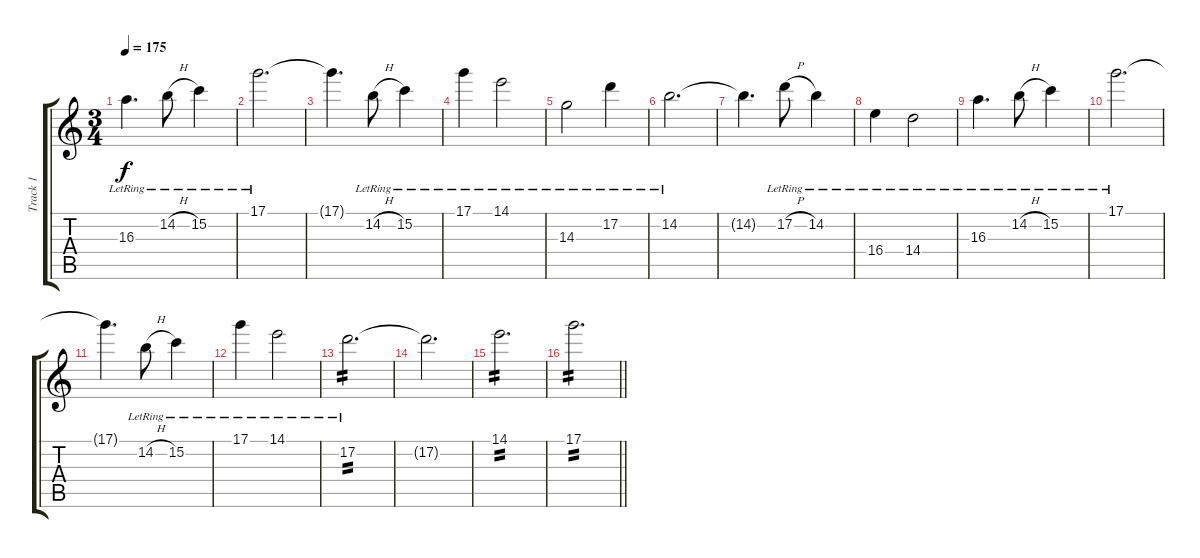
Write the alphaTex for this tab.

\track ("Track 1" "Track 1") {instrument overdrivenguitar}
\staff {score tabs}
\tuning (D4 A3 F3 C3 G2 D2) {hide}
\ts (3 4)
\tempo 175
\clef g2
\ks c
16.3{lr}.4{d dy f} 14.2{h lr}.8 15.2{lr}.4 |
17.1{lr}.2{d} |
17.1{t}.4{d} 14.2{h lr}.8 15.2{lr}.4 |
17.1{lr}.4 14.1{lr}.2 |
14.3{lr}.2 17.2{lr}.4 |
14.2{lr}.2{d} |
14.2{t}.4{d} 17.2{h lr}.8 14.2{lr}.4 |
16.4{lr}.4 14.4{lr}.2 |
16.3{lr}.4{d} 14.2{h lr}.8 15.2{lr}.4 |
17.1{lr}.2{d} |
17.1{t}.4{d} 14.2{h lr}.8 15.2{lr}.4 |
17.1{lr}.4 14.1{lr}.2 |
17.2{lr}.2{d tp 2} |
17.2{t}.2{d} |
14.1.2{d tp 2} |
\barLineRight lightlight
17.1.2{d tp 2}
